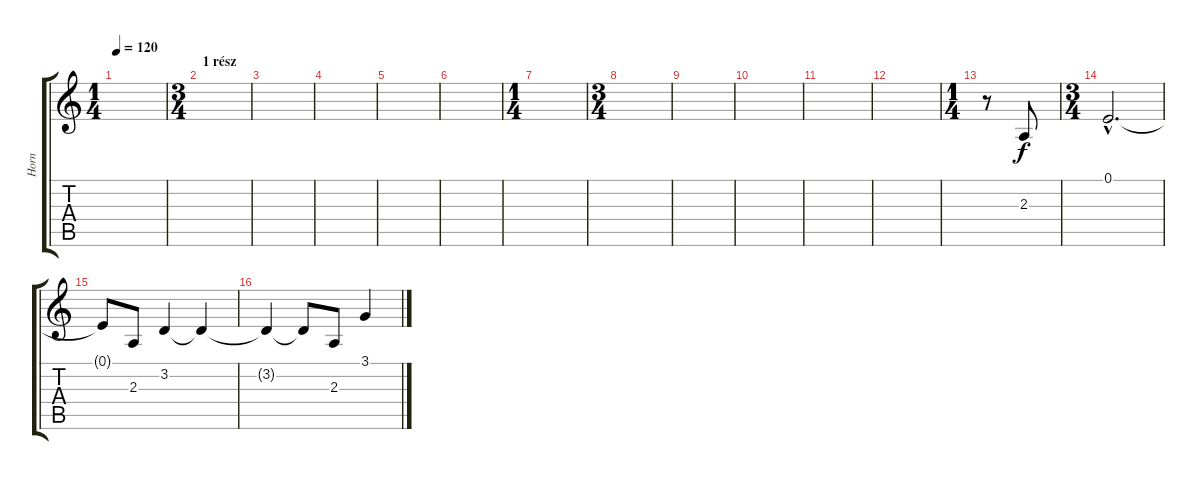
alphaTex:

\track ("Horn" "Horn") {instrument frenchhorn}
\staff {score tabs}
\tuning (E4 B3 G3 D3 A2 E2) {hide}
\ts (1 4)
\tempo 120
\clef g2
\ks c
|
\ts (3 4)
\section ("" "1 rész")
|
|
|
|
|
\ts (1 4)
|
\ts (3 4)
|
|
|
|
|
\ts (1 4)
r.8 2.3.8 |
\ts (3 4)
0.1{hac}.2{d} |
0.1{t}.8 2.3.8 3.2.4 3.2{t}.4 |
3.2{t}.4 3.2{t}.8 2.3.8 3.1.4
